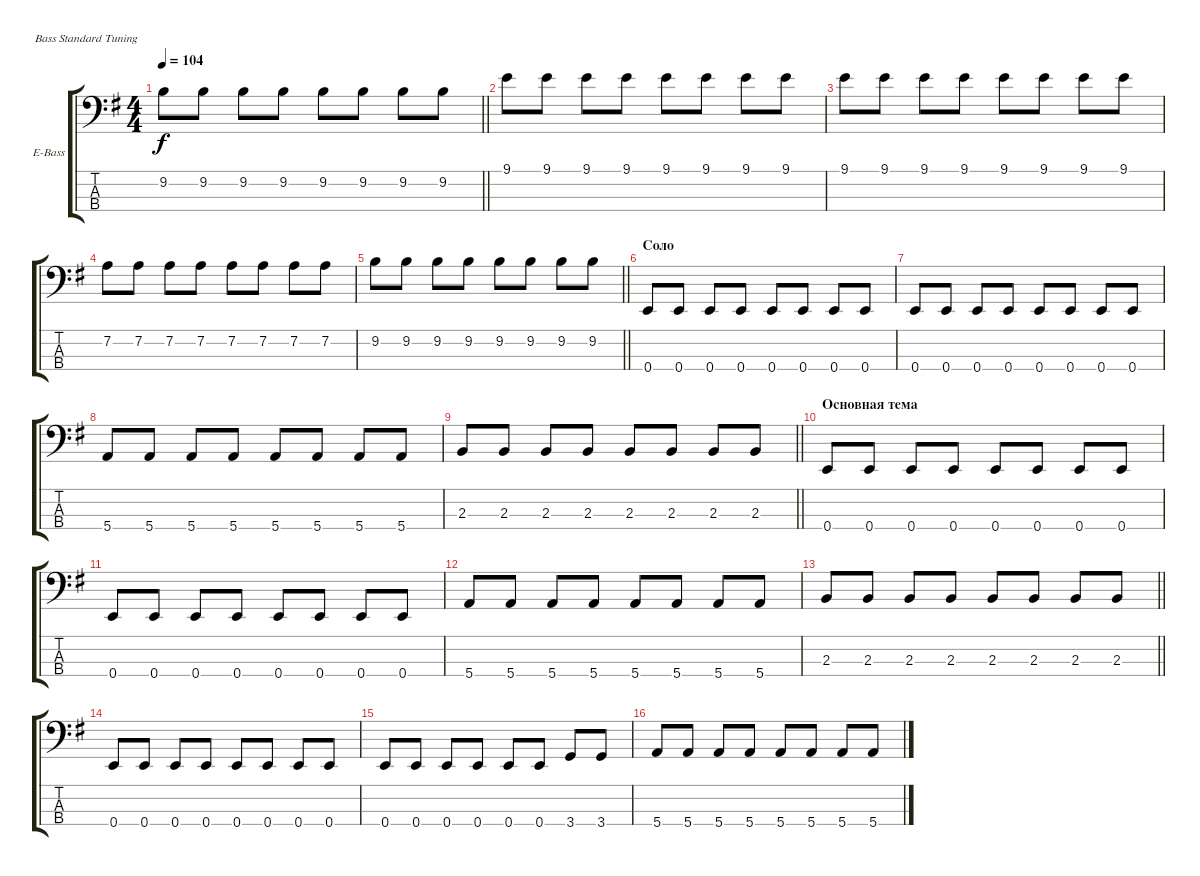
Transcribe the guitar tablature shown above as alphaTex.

\bracketExtendMode groupsimilarinstruments
\firstSystemTrackNameOrientation horizontal
\otherSystemsTrackNameOrientation horizontal
\track ("Bass" "E-Bass") {instrument electricbassfinger}
\staff {score tabs}
\tuning (G2 D2 A1 E1)
\ts (4 4)
\tempo 104
\clef f4
\barLineRight lightlight
\ks eminor
9.2.8{dy f} 9.2.8 9.2.8 9.2.8 9.2.8 9.2.8 9.2.8 9.2.8 |
\section ("" "")
9.1.8 9.1.8 9.1.8 9.1.8 9.1.8 9.1.8 9.1.8 9.1.8 |
9.1.8 9.1.8 9.1.8 9.1.8 9.1.8 9.1.8 9.1.8 9.1.8 |
7.2.8 7.2.8 7.2.8 7.2.8 7.2.8 7.2.8 7.2.8 7.2.8 |
\barLineRight lightlight
9.2.8 9.2.8 9.2.8 9.2.8 9.2.8 9.2.8 9.2.8 9.2.8 |
\section ("" "Соло")
0.4.8 0.4.8 0.4.8 0.4.8 0.4.8 0.4.8 0.4.8 0.4.8 |
0.4.8 0.4.8 0.4.8 0.4.8 0.4.8 0.4.8 0.4.8 0.4.8 |
5.4.8 5.4.8 5.4.8 5.4.8 5.4.8 5.4.8 5.4.8 5.4.8 |
\barLineRight lightlight
2.3.8 2.3.8 2.3.8 2.3.8 2.3.8 2.3.8 2.3.8 2.3.8 |
\section ("" "Основная тема")
0.4.8 0.4.8 0.4.8 0.4.8 0.4.8 0.4.8 0.4.8 0.4.8 |
0.4.8 0.4.8 0.4.8 0.4.8 0.4.8 0.4.8 0.4.8 0.4.8 |
5.4.8 5.4.8 5.4.8 5.4.8 5.4.8 5.4.8 5.4.8 5.4.8 |
\barLineRight lightlight
2.3.8 2.3.8 2.3.8 2.3.8 2.3.8 2.3.8 2.3.8 2.3.8 |
\section ("" "")
0.4.8 0.4.8 0.4.8 0.4.8 0.4.8 0.4.8 0.4.8 0.4.8 |
0.4.8 0.4.8 0.4.8 0.4.8 0.4.8 0.4.8 3.4.8 3.4.8 |
5.4.8 5.4.8 5.4.8 5.4.8 5.4.8 5.4.8 5.4.8 5.4.8
